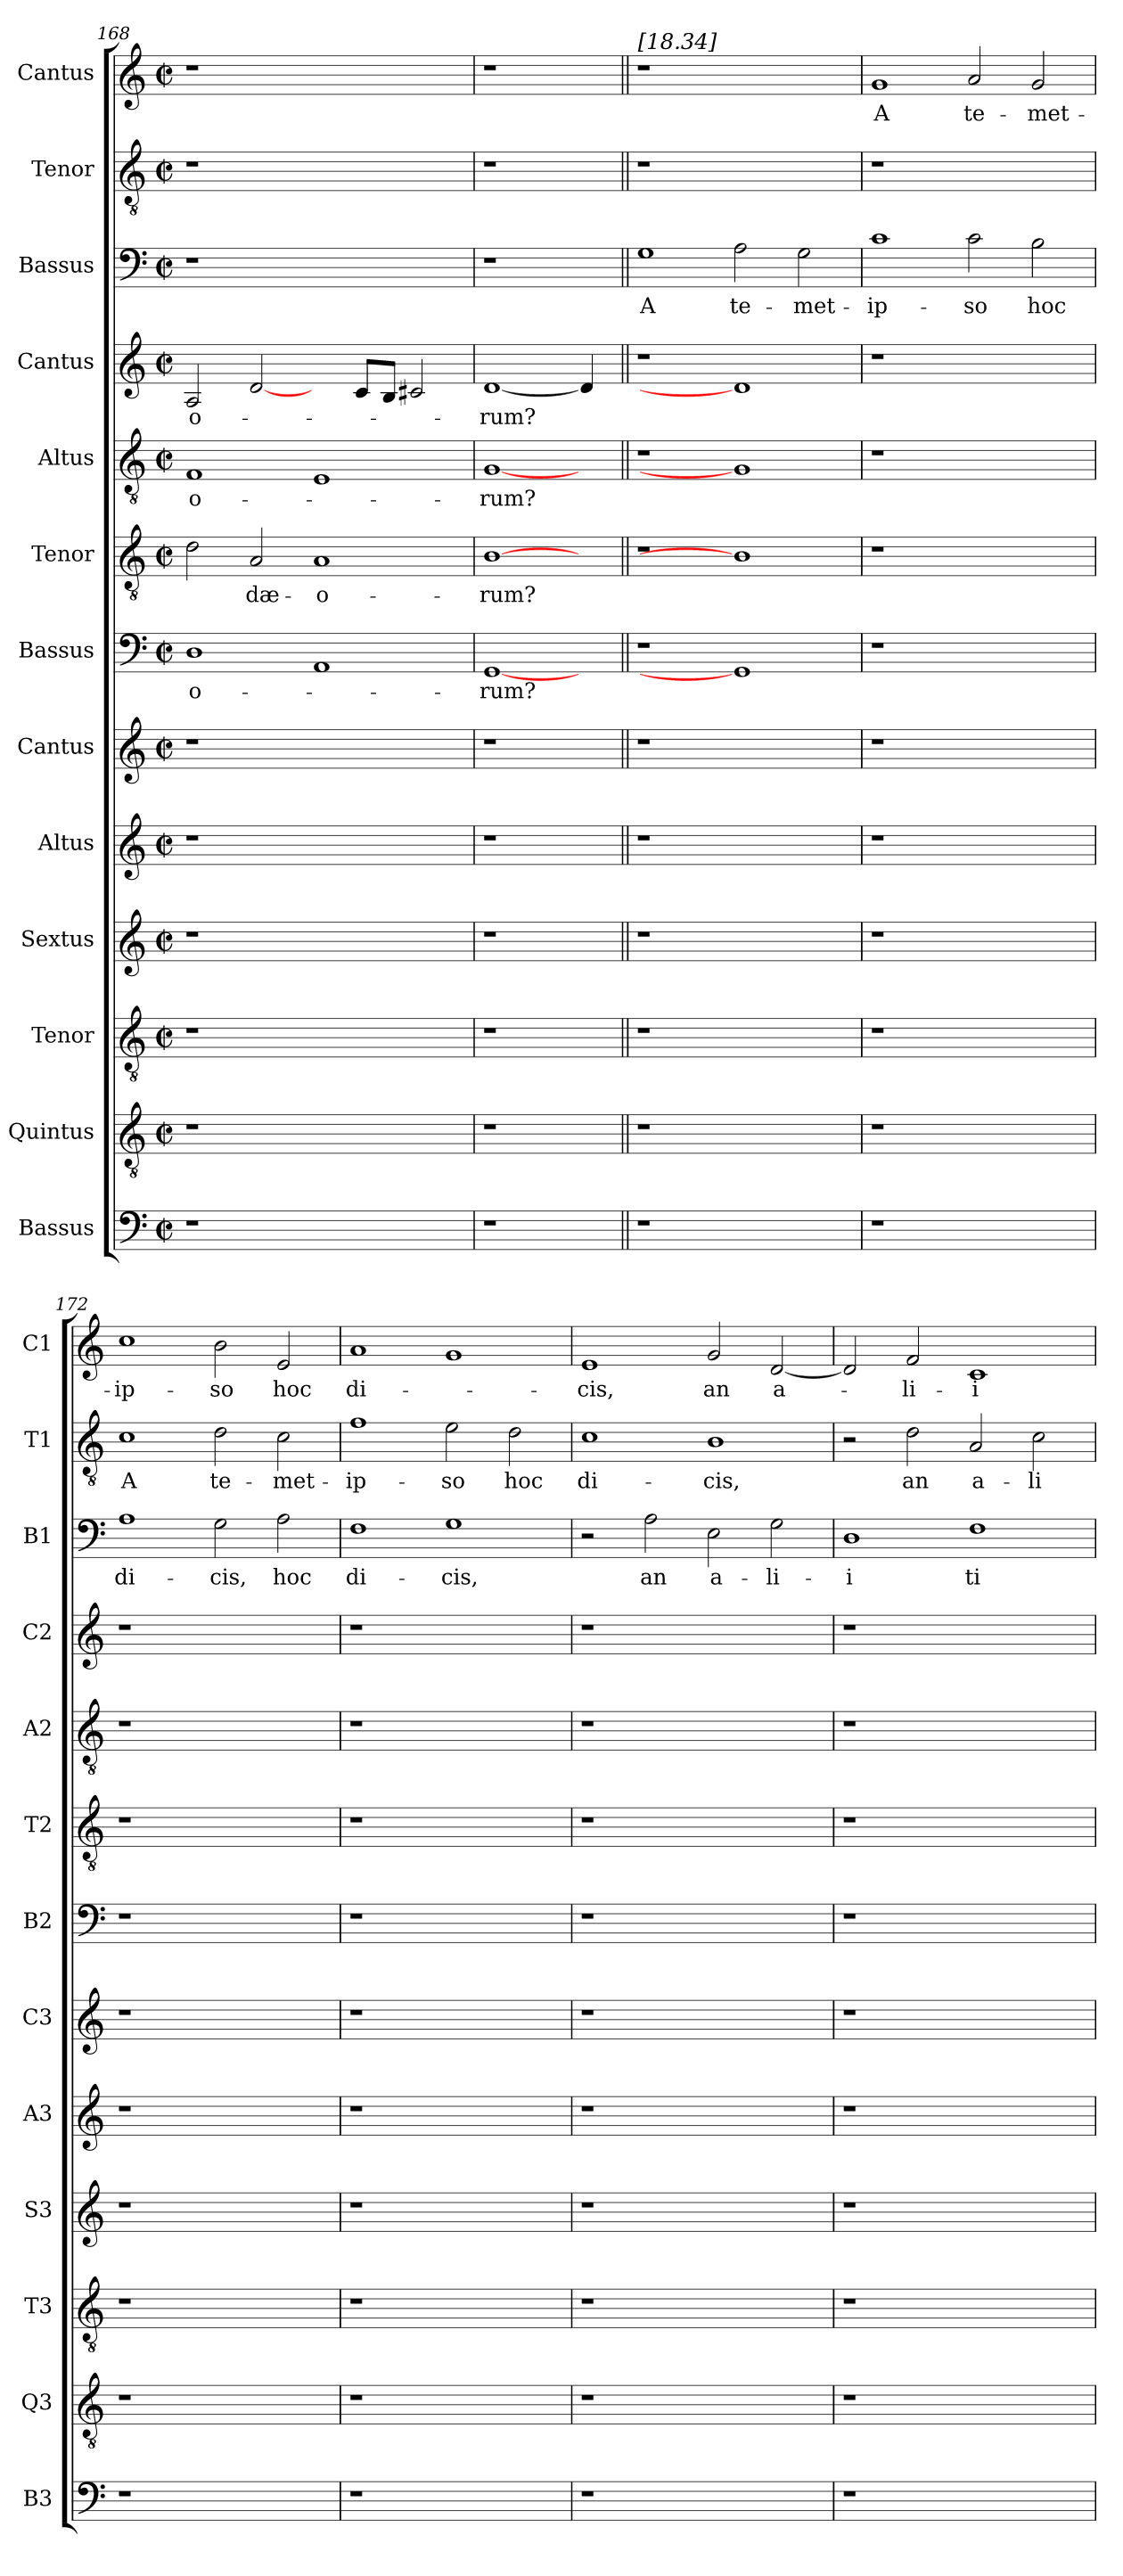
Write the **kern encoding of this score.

**kern	**kern	**kern	**kern	**kern	**kern	**kern	**text	**kern	**text	**kern	**text	**kern	**text	**kern	**text	**kern	**text	**kern	**text
*part13	*part12	*part11	*part10	*part9	*part8	*part7	*part7	*part6	*part6	*part5	*part5	*part4	*part4	*part3	*part3	*part2	*part2	*part1	*part1
*staff13	*staff12	*staff11	*staff10	*staff9	*staff8	*staff7	*staff7	*staff6	*staff6	*staff5	*staff5	*staff4	*staff4	*staff3	*staff3	*staff2	*staff2	*staff1	*staff1
*I"Bassus	*I"Quintus	*I"Tenor	*I"Sextus	*I"Altus	*I"Cantus	*I"Bassus	*	*I"Tenor	*	*I"Altus	*	*I"Cantus	*	*I"Bassus	*	*I"Tenor	*	*I"Cantus	*
*I'B3	*I'Q3	*I'T3	*I'S3	*I'A3	*I'C3	*I'B2	*	*I'T2	*	*I'A2	*	*I'C2	*	*I'B1	*	*I'T1	*	*I'C1	*
*clefF4	*clefGv2	*clefGv2	*clefG2	*clefG2	*clefG2	*clefF4	*	*clefGv2	*	*clefGv2	*	*clefG2	*	*clefF4	*	*clefGv2	*	*clefG2	*
*k[]	*k[]	*k[]	*k[]	*k[]	*k[]	*k[]	*	*k[]	*	*k[]	*	*k[]	*	*k[]	*	*k[]	*	*k[]	*
*C:	*C:	*C:	*C:	*C:	*C:	*C:	*	*C:	*	*C:	*	*C:	*	*C:	*	*C:	*	*C:	*
*M2/2	*M2/2	*M2/2	*M2/2	*M2/2	*M2/2	*M2/2	*	*M2/2	*	*M2/2	*	*M2/2	*	*M2/2	*	*M2/2	*	*M2/2	*
*met(c|)	*met(c|)	*met(c|)	*met(c|)	*met(c|)	*met(c|)	*met(c|)	*	*met(c|)	*	*met(c|)	*	*met(c|)	*	*met(c|)	*	*met(c|)	*	*met(c|)	*
=168	=168	=168	=168	=168	=168	=168	=168	=168	=168	=168	=168	=168	=168	=168	=168	=168	=168	=168	=168
!	!	!	!	!	!	!	!LO:LY:b	!	!	!	!LO:LY:b	!	!LO:LY:b	!	!	!	!	!	!
1r	1r	1r	1r	1r	1r	1D	-o-	2d\	.	1F	-o-	2A/	-o-	1r	.	1r	.	1r	.
!	!	!	!	!	!	!	!	!	!LO:LY:b	!	!	!	!	!	!	!	!	!	!
.	.	.	.	.	.	.	.	2A/	-dæ-	.	.	[2d/	.	.	.	.	.	.	.
!	!	!	!	!	!	!	!	!	!LO:LY:b	!	!	!	!	!	!	!	!	!	!
1ryy	1ryy	1ryy	1ryy	1ryy	1ryy	1AA	.	1A	-o-	1E	.	4ryy	.	1ryy	.	1ryy	.	1ryy	.
.	.	.	.	.	.	.	.	.	.	.	.	8c/L	.	.	.	.	.	.	.
.	.	.	.	.	.	.	.	.	.	.	.	8B/J	.	.	.	.	.	.	.
.	.	.	.	.	.	.	.	.	.	.	.	2c#X/	.	.	.	.	.	.	.
=169	=169	=169	=169	=169	=169	=169	=169	=169	=169	=169	=169	=169	=169	=169	=169	=169	=169	=169	=169
!	!	!	!	!	!	!	!LO:LY:b	!	!LO:LY:b	!	!LO:LY:b	!	!LO:LY:b	!	!	!	!	!	!
1r	1r	1r	1r	1r	1r	[1GG	-rum?	[1B	-rum?	[1G	-rum?	[1d	-rum?	1r	.	1r	.	1r	.
4ryy	4ryy	4ryy	4ryy	4ryy	4ryy	4ryy	.	4ryy	.	4ryy	.	4d/]	.	4ryy	.	4ryy	.	4ryy	.
!!LO:LB:g=z
=170||	=170||	=170||	=170||	=170||	=170||	=170||	=170||	=170||	=170||	=170||	=170||	=170||	=170||	=170||	=170||	=170||	=170||	=170||	=170||
!	!	!	!	!	!	!	!	!	!	!	!	!	!	!	!	!	!	!LO:TX:a:t=[18.34]	!
!	!	!	!	!	!	!	!	!	!	!	!	!	!	!	!LO:LY:b	!	!	!	!
1r	1r	1r	1r	1r	1r	1r	.	1r	.	1r	.	1r	.	1G	A	1r	.	1r	.
!	!	!	!	!	!	!	!	!	!	!	!	!	!	!	!LO:LY:b	!	!	!	!
1ryy	1ryy	1ryy	1ryy	1ryy	1ryy	1GG]	.	1B]	.	1G]	.	1d]	.	2A\	te-	1ryy	.	1ryy	.
!	!	!	!	!	!	!	!	!	!	!	!	!	!	!	!LO:LY:b	!	!	!	!
.	.	.	.	.	.	.	.	.	.	.	.	.	.	2G\	-met-	.	.	.	.
=171	=171	=171	=171	=171	=171	=171	=171	=171	=171	=171	=171	=171	=171	=171	=171	=171	=171	=171	=171
!	!	!	!	!	!	!	!	!	!	!	!	!	!	!	!LO:LY:b	!	!	!	!LO:LY:b
1r	1r	1r	1r	1r	1r	1r	.	1r	.	1r	.	1r	.	1c	-ip-	1r	.	1g	A
!	!	!	!	!	!	!	!	!	!	!	!	!	!	!	!LO:LY:b	!	!	!	!LO:LY:b
1ryy	1ryy	1ryy	1ryy	1ryy	1ryy	1ryy	.	1ryy	.	1ryy	.	1ryy	.	2c\	-so	1ryy	.	2a/	te-
!	!	!	!	!	!	!	!	!	!	!	!	!	!	!	!LO:LY:b	!	!	!	!LO:LY:b
.	.	.	.	.	.	.	.	.	.	.	.	.	.	2B\	hoc	.	.	2g/	-met-
=172	=172	=172	=172	=172	=172	=172	=172	=172	=172	=172	=172	=172	=172	=172	=172	=172	=172	=172	=172
!	!	!	!	!	!	!	!	!	!	!	!	!	!	!	!LO:LY:b	!	!LO:LY:b	!	!LO:LY:b
1r	1r	1r	1r	1r	1r	1r	.	1r	.	1r	.	1r	.	1A	di-	1c	A	1cc	-ip-
!	!	!	!	!	!	!	!	!	!	!	!	!	!	!	!LO:LY:b	!	!LO:LY:b	!	!LO:LY:b
1ryy	1ryy	1ryy	1ryy	1ryy	1ryy	1ryy	.	1ryy	.	1ryy	.	1ryy	.	2G\	-cis,	2d\	te-	2b\	-so
!	!	!	!	!	!	!	!	!	!	!	!	!	!	!	!LO:LY:b	!	!LO:LY:b	!	!LO:LY:b
.	.	.	.	.	.	.	.	.	.	.	.	.	.	2A\	hoc	2c\	-met-	2e/	hoc
=173	=173	=173	=173	=173	=173	=173	=173	=173	=173	=173	=173	=173	=173	=173	=173	=173	=173	=173	=173
!	!	!	!	!	!	!	!	!	!	!	!	!	!	!	!LO:LY:b	!	!LO:LY:b	!	!LO:LY:b
1r	1r	1r	1r	1r	1r	1r	.	1r	.	1r	.	1r	.	1F	di-	1f	-ip-	1a	di-
!	!	!	!	!	!	!	!	!	!	!	!	!	!	!	!LO:LY:b	!	!LO:LY:b	!	!
1ryy	1ryy	1ryy	1ryy	1ryy	1ryy	1ryy	.	1ryy	.	1ryy	.	1ryy	.	1G	-cis,	2e\	-so	1g	.
!	!	!	!	!	!	!	!	!	!	!	!	!	!	!	!	!	!LO:LY:b	!	!
.	.	.	.	.	.	.	.	.	.	.	.	.	.	.	.	2d\	hoc	.	.
=174	=174	=174	=174	=174	=174	=174	=174	=174	=174	=174	=174	=174	=174	=174	=174	=174	=174	=174	=174
!	!	!	!	!	!	!	!	!	!	!	!	!	!	!	!	!	!LO:LY:b	!	!LO:LY:b
1r	1r	1r	1r	1r	1r	1r	.	1r	.	1r	.	1r	.	2r	.	1c	di-	1e	-cis,
!	!	!	!	!	!	!	!	!	!	!	!	!	!	!	!LO:LY:b	!	!	!	!
.	.	.	.	.	.	.	.	.	.	.	.	.	.	2A\	an	.	.	.	.
!	!	!	!	!	!	!	!	!	!	!	!	!	!	!	!LO:LY:b	!	!LO:LY:b	!	!LO:LY:b
1ryy	1ryy	1ryy	1ryy	1ryy	1ryy	1ryy	.	1ryy	.	1ryy	.	1ryy	.	2E\	a-	1B	-cis,	2g/	an
!	!	!	!	!	!	!	!	!	!	!	!	!	!	!	!LO:LY:b	!	!	!	!LO:LY:b
.	.	.	.	.	.	.	.	.	.	.	.	.	.	2G\	-li-	.	.	[2d/	a-
!!LO:PB:g=z
=175	=175	=175	=175	=175	=175	=175	=175	=175	=175	=175	=175	=175	=175	=175	=175	=175	=175	=175	=175
!	!	!	!	!	!	!	!	!	!	!	!	!	!	!	!LO:LY:b	!	!	!	!
1r	1r	1r	1r	1r	1r	1r	.	1r	.	1r	.	1r	.	1D	-i	2r	.	2d/]	.
!	!	!	!	!	!	!	!	!	!	!	!	!	!	!	!	!	!LO:LY:b	!	!LO:LY:b
.	.	.	.	.	.	.	.	.	.	.	.	.	.	.	.	2d\	an	2f/	-li-
!	!	!	!	!	!	!	!	!	!	!	!	!	!	!	!LO:LY:b	!	!LO:LY:b	!	!LO:LY:b
1ryy	1ryy	1ryy	1ryy	1ryy	1ryy	1ryy	.	1ryy	.	1ryy	.	1ryy	.	1F	ti-	2A/	a-	1c	-i
!	!	!	!	!	!	!	!	!	!	!	!	!	!	!	!	!	!LO:LY:b	!	!
.	.	.	.	.	.	.	.	.	.	.	.	.	.	.	.	2c\	-li-	.	.
=	=	=	=	=	=	=	=	=	=	=	=	=	=	=	=	=	=	=	=
*-	*-	*-	*-	*-	*-	*-	*-	*-	*-	*-	*-	*-	*-	*-	*-	*-	*-	*-	*-
